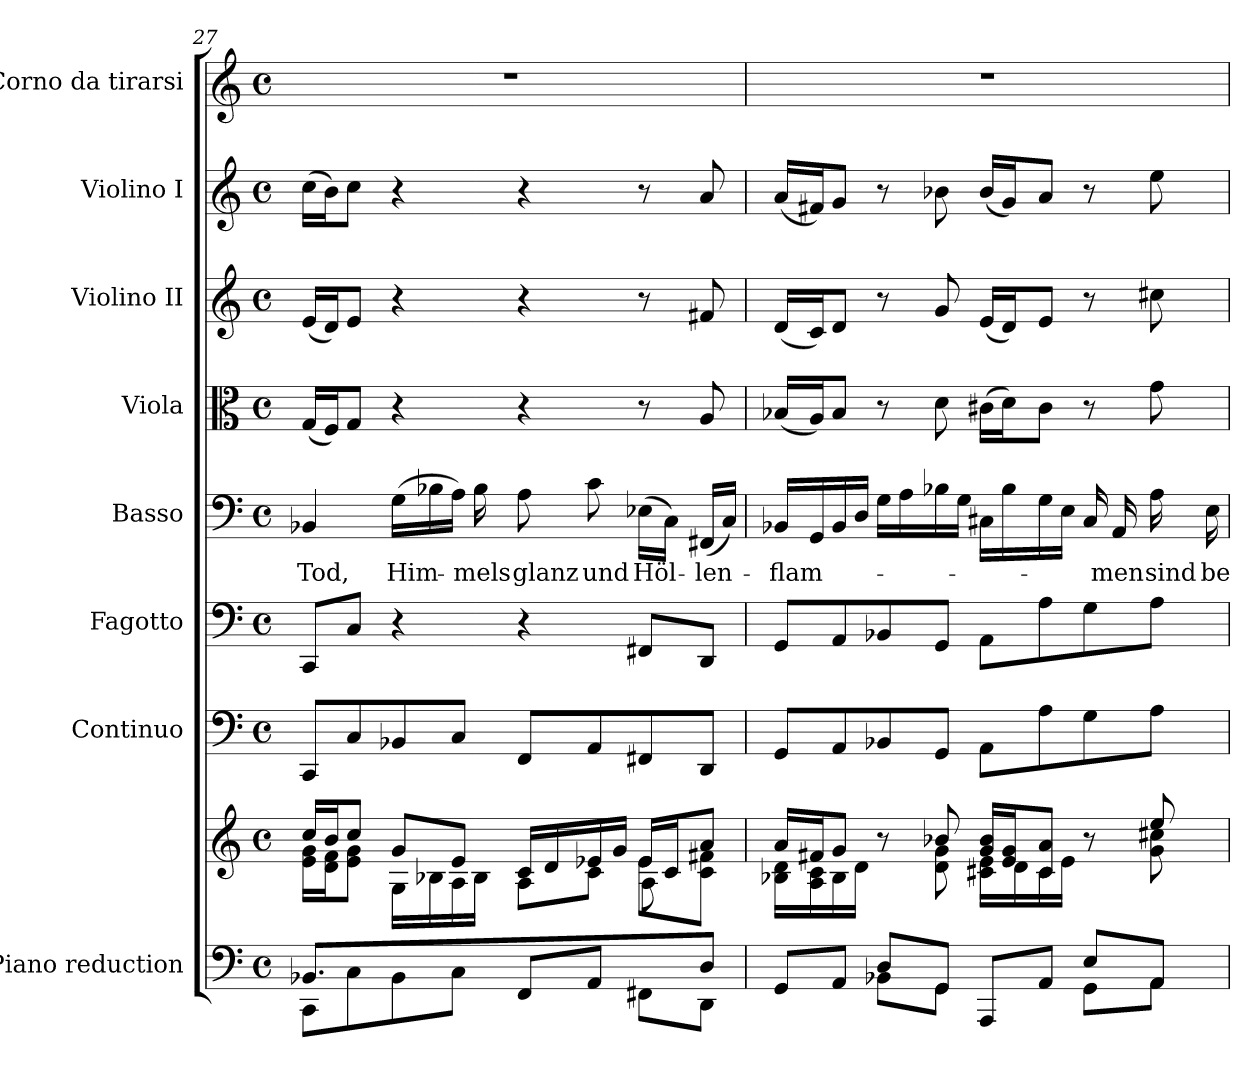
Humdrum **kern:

**kern	**kern	**kern	**kern	**kern	**text	**kern	**kern	**kern	**kern
*part8	*part8	*part7	*part6	*part5	*part5	*part4	*part3	*part2	*part1
*staff9	*staff8	*staff7	*staff6	*staff5	*staff5	*staff4	*staff3	*staff2	*staff1
*I"Piano reduction	*	*I"Continuo	*I"Fagotto	*I"Basso	*	*I"Viola	*I"Violino II	*I"Violino I	*I"Corno da tirarsi
*I'Pno	*	*	*	*	*	*	*	*	*
*clefF4	*clefG2	*clefF4	*clefF4	*clefF4	*	*clefC3	*clefG2	*clefG2	*clefG2
*	*	*	*	*	*	*	*	*	*ITrd7c12
*k[]	*k[]	*k[]	*k[]	*k[]	*	*k[]	*k[]	*k[]	*k[]
*M4/4	*M4/4	*M4/4	*M4/4	*M4/4	*	*M4/4	*M4/4	*M4/4	*M4/4
*met(c)	*met(c)	*met(c)	*met(c)	*met(c)	*	*met(c)	*met(c)	*met(c)	*met(c)
=27	=27	=27	=27	=27	=27	=27	=27	=27	=27
*^	*^	*	*	*	*	*	*	*	*
*	*	*	*^	*	*	*	*	*	*	*	*
!	!	!	!	!	!	!	!	!LO:LY:b	!	!	!	!
8.BB-X/L	8CC\L	16cc/LL	16e\ 16g\LL	8.ryy	8CC/L	8CC/L	4BB-X/	Tod,	(16G/LL	(16e/LL	(16cc\LL	1r
.	.	16b/J	16d\ 16f\J	.	.	.	.	.	16F/J)	16d/J)	16b\J)	.
.	8C\	8cc/J	8e\ 8g\J	.	8C/	8C/J	.	.	8G/J	8e/J	8cc\J	.
16ryy	.	.	.	16d\Jk	.	.	.	.	.	.	.	.
!	!	!	!	!	!	!	!	!LO:LY:b	!	!	!	!
4ryy	8BB-\	8g/L	16G\LL	2ryy	8BB-X/	4r	(16G\LL	Him-	4r	4r	4r	.
.	.	.	16B-X\	.	.	.	16B-X\	.	.	.	.	.
.	8C\J	8e/J	16A\	.	8C/J	.	16A\JJ)	.	.	.	.	.
!	!	!	!	!	!	!	!	!LO:LY:b	!	!	!	!
.	.	.	16B-\JJ	.	.	.	16B-\	-mels	.	.	.	.
!	!	!	!	!	!	!	!	!LO:LY:b	!	!	!	!
4ryy	8FF/L	16c/LL	8A\L	.	8FF/L	4r	8A\	glanz	4r	4r	4r	.
.	.	16d/	.	.	.	.	.	.	.	.	.	.
!	!	!	!	!	!	!	!	!LO:LY:b	!	!	!	!
.	8AA/J	16e-X/	8c\J	.	8AA/	.	8c\	und	.	.	.	.
.	.	16g/JJ	.	.	.	.	.	.	.	.	.	.
!	!	!	!	!	!	!	!	!LO:LY:b	!	!	!	!
8ryy	8FF#X\L	16e-/LL	8e-\L	8A\L	8FF#X/	8FF#X/L	(16E-X\LL	Höl-	8r	8r	8r	.
.	.	16c/J	.	.	.	.	16C\JJ)	.	.	.	.	.
!	!	!	!	!	!	!	!	!LO:LY:b	!	!	!	!
8D/J	8DD\J	8a/J	8c\ 8f#X\J	8ryy	8DD/J	8DD/J	(16FF#X/LL	-len-	8A/	8f#X/	8a/	.
.	.	.	.	.	.	.	16C/JJ)	.	.	.	.	.
*	*	*	*v	*v	*	*	*	*	*	*	*	*
!!LO:LB:g=z
=28	=28	=28	=28	=28	=28	=28	=28	=28	=28	=28	=28
!	!	!	!	!	!	!	!LO:LY:b	!	!	!	!
8GG/L	4ryy	16a/LL	16B-X\ 16d\LL	8GG/L	8GG/L	16BB-X/LL	-flam-	(16B-X/LL	(16d/LL	(16a/LL	1r
.	.	16f#X/J	16A\ 16c\	.	.	16GG/	.	16A/J)	16c/J)	16f#X/J)	.
8AA/J	.	8g/J	16B-\	8AA/	8AA/	16BB-/	.	8B-/J	8d/J	8g/J	.
.	.	.	16d\JJ	.	.	16D/JJ	.	.	.	.	.
8D/L	8BB-X\L	8r	8ryy	8BB-X/	8BB-X/	16G\LL	.	8r	8r	8r	.
.	.	.	.	.	.	16A\	.	.	.	.	.
8GG/J	8GG\J	8b-X/	8d\ 8g\	8GG/J	8GG/J	16B-X\	.	8d\	8g/	8b-X\	.
.	.	.	.	.	.	16G\JJ	.	.	.	.	.
8AAA/L	4ryy	16g/ 16b-/LL	16c#X\ 16e\LL	8AA\L	8AA\L	16C#X\LL	.	(16c#X\LL	(16e/LL	(16b-/LL	.
.	.	16e/ 16g/J	16d\	.	.	16B-\	.	16d\J)	16d/J)	16g/J)	.
8AA/J	.	8c#/ 8a/J	16c#\	8A\	8A\	16G\	.	8c#\J	8e/J	8a/J	.
.	.	.	16e\JJ	.	.	16E\JJ	.	.	.	.	.
8E/L	8GG\L	8r	8ryy	8G\	8G\	16C#/	.	8r	8r	8r	.
!	!	!	!	!	!	!	!LO:LY:b	!	!	!	!
.	.	.	.	.	.	16AA/	-men	.	.	.	.
!	!	!	!	!	!	!	!LO:LY:b	!	!	!	!
8AA/J	8AA\J	8ee/	8g\ 8cc#X\	8A\J	8A\J	16A\	sind	8g\	8cc#X\	8ee\	.
!	!	!	!	!	!	!	!LO:LY:b	!	!	!	!
.	.	.	.	.	.	16E\	be-	.	.	.	.
*v	*v	*	*	*	*	*	*	*	*	*	*
*	*v	*v	*	*	*	*	*	*	*	*
=	=	=	=	=	=	=	=	=	=
*-	*-	*-	*-	*-	*-	*-	*-	*-	*-
